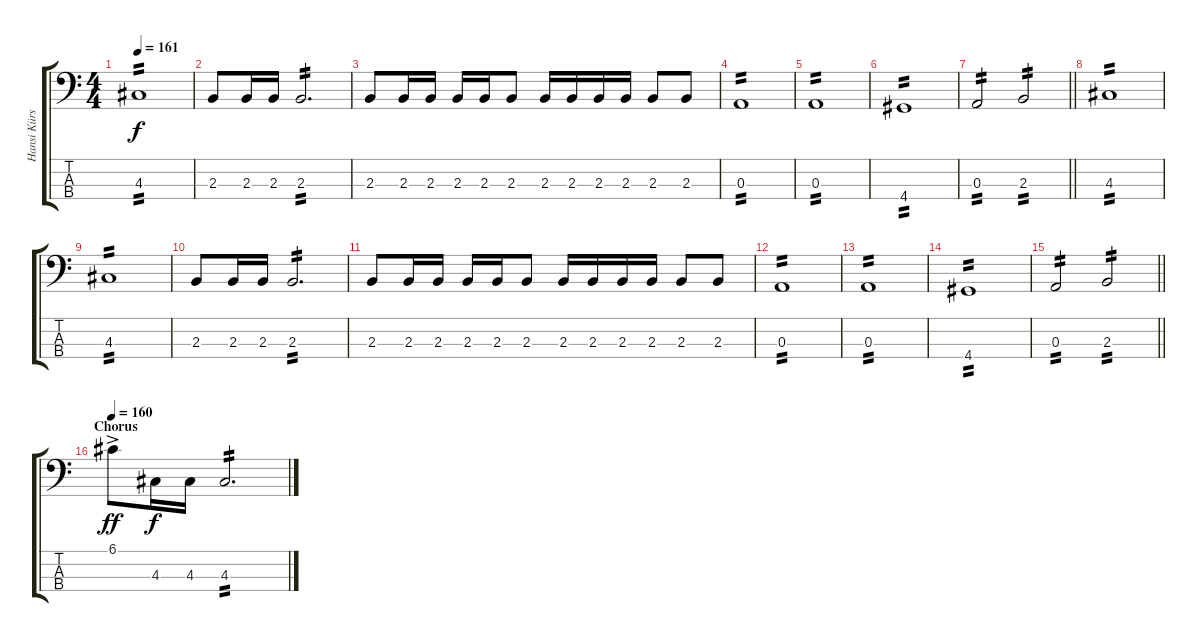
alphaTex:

\track ("Hansi Kürsch" "Hansi Kürs") {instrument electricbasspick}
\staff {score tabs}
\tuning (G2 D2 A1 E1) {hide}
\ts (4 4)
\tempo 161
\clef f4
\ks c
4.3.1{tp 2 dy f} |
2.3.8 2.3.16 2.3.16 2.3.2{d tp 2} |
2.3.8 2.3.16 2.3.16 2.3.16 2.3.16 2.3.8 2.3.16 2.3.16 2.3.16 2.3.16 2.3.8 2.3.8 |
0.3.1{tp 2} |
0.3.1{tp 2} |
4.4.1{tp 2} |
\barLineRight lightlight
0.3.2{tp 2} 2.3.2{tp 2} |
4.3.1{tp 2} |
4.3.1{tp 2} |
2.3.8 2.3.16 2.3.16 2.3.2{d tp 2} |
2.3.8 2.3.16 2.3.16 2.3.16 2.3.16 2.3.8 2.3.16 2.3.16 2.3.16 2.3.16 2.3.8 2.3.8 |
0.3.1{tp 2} |
0.3.1{tp 2} |
4.4.1{tp 2} |
\barLineRight lightlight
0.3.2{tp 2} 2.3.2{tp 2} |
\section ("" "Chorus")
\tempo 160
6.1{ac}.8{dy ff volume 15} 4.3.16{dy f} 4.3.16 4.3.2{d tp 2}
